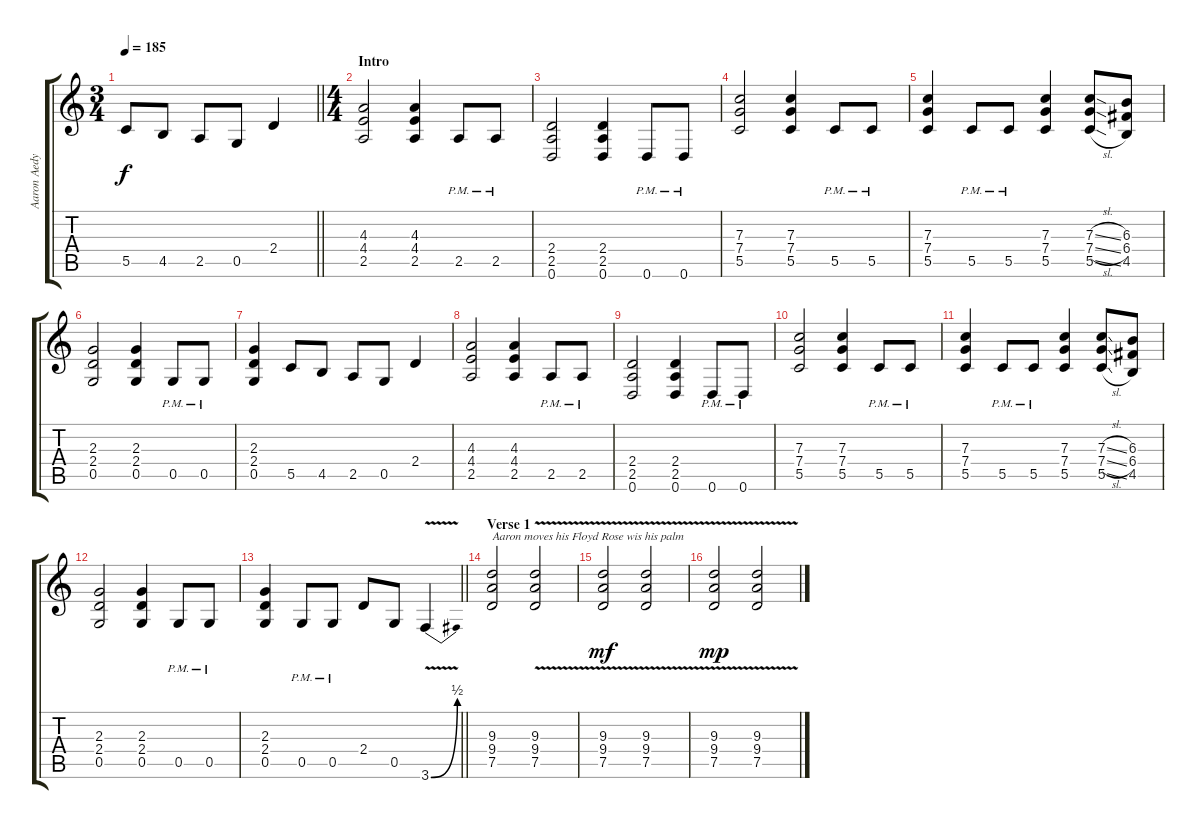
\track ("Aaron Aedy" "Aaron Aedy") {instrument distortionguitar}
\staff {score tabs}
\tuning (D4 A3 F3 C3 G2 D2) {hide}
\ts (3 4)
\section ("" "")
\tempo 185
\clef g2
\barLineRight lightlight
\ks c
5.5.8{dy f instrument distortionguitar} 4.5.8 2.5.8 0.5.8 2.4.4 |
\ts (4 4)
\section ("" "Intro")
(4.3 4.4 2.5).2 (4.3 4.4 2.5).4 2.5{pm}.8 2.5{pm}.8 |
(2.4 2.5 0.6).2 (2.4 2.5 0.6).4 0.6{pm}.8 0.6{pm}.8 |
(7.3 7.4 5.5).2 (7.3 7.4 5.5).4 5.5{pm}.8 5.5{pm}.8 |
(7.3 7.4 5.5).4 5.5{pm}.8 5.5{pm}.8 (7.3 7.4 5.5).4 (7.3{sl} 7.4{sl} 5.5{sl}).8 (6.3 6.4 4.5).8 |
(2.3 2.4 0.5).2 (2.3 2.4 0.5).4 0.5{pm}.8 0.5{pm}.8 |
(2.3 2.4 0.5).4 5.5.8 4.5.8 2.5.8 0.5.8 2.4.4 |
(4.3 4.4 2.5).2 (4.3 4.4 2.5).4 2.5{pm}.8 2.5{pm}.8 |
(2.4 2.5 0.6).2 (2.4 2.5 0.6).4 0.6{pm}.8 0.6{pm}.8 |
(7.3 7.4 5.5).2 (7.3 7.4 5.5).4 5.5{pm}.8 5.5{pm}.8 |
(7.3 7.4 5.5).4 5.5{pm}.8 5.5{pm}.8 (7.3 7.4 5.5).4 (7.3{sl} 7.4{sl} 5.5{sl}).8 (6.3 6.4 4.5).8 |
(2.3 2.4 0.5).2 (2.3 2.4 0.5).4 0.5{pm}.8 0.5{pm}.8 |
\barLineRight lightlight
(2.3 2.4 0.5).4 0.5{pm}.8 0.5{pm}.8 2.4.8 0.5.8 3.6{be (bend 0 0 60 2) v}.4 |
\section ("" "Verse 1")
(9.3 9.4 7.5).2{txt "Aaron moves his Floyd Rose wis his palm"} (9.3{v} 9.4{v} 7.5{v}).2 |
(9.3{v} 9.4{v} 7.5{v}).2{dy mf} (9.3{v} 9.4{v} 7.5{v}).2 |
(9.3{v} 9.4{v} 7.5{v}).2{dy mp} (9.3{v} 9.4{v} 7.5{v}).2
